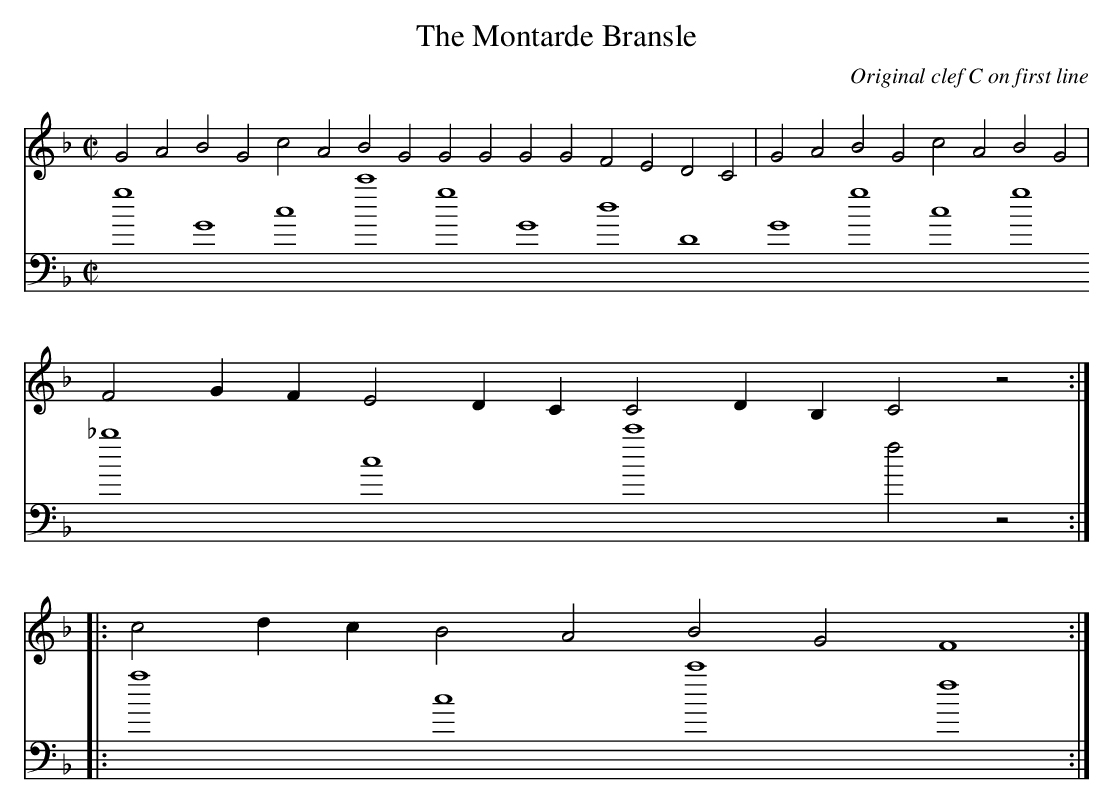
X:1
T: The Montarde Bransle
O: Original clef C on first line
M:C|
L:1/2
K:F
V:1
G A B G c A B G G G G G F E D C | G A B G c A B G |
F G/ F/ E D/ C/ C D/ B,/ C z :|
|: c d/ c/ B A B G F2 :|
V:2
K:F bass
L:1/2
g2 G2 c2 c'2 g2 G2 d2 D2 G2 g2 c2 g2
_b2 c2 c'2 f z :|
|:a2 c2 c'2 f2 :|
